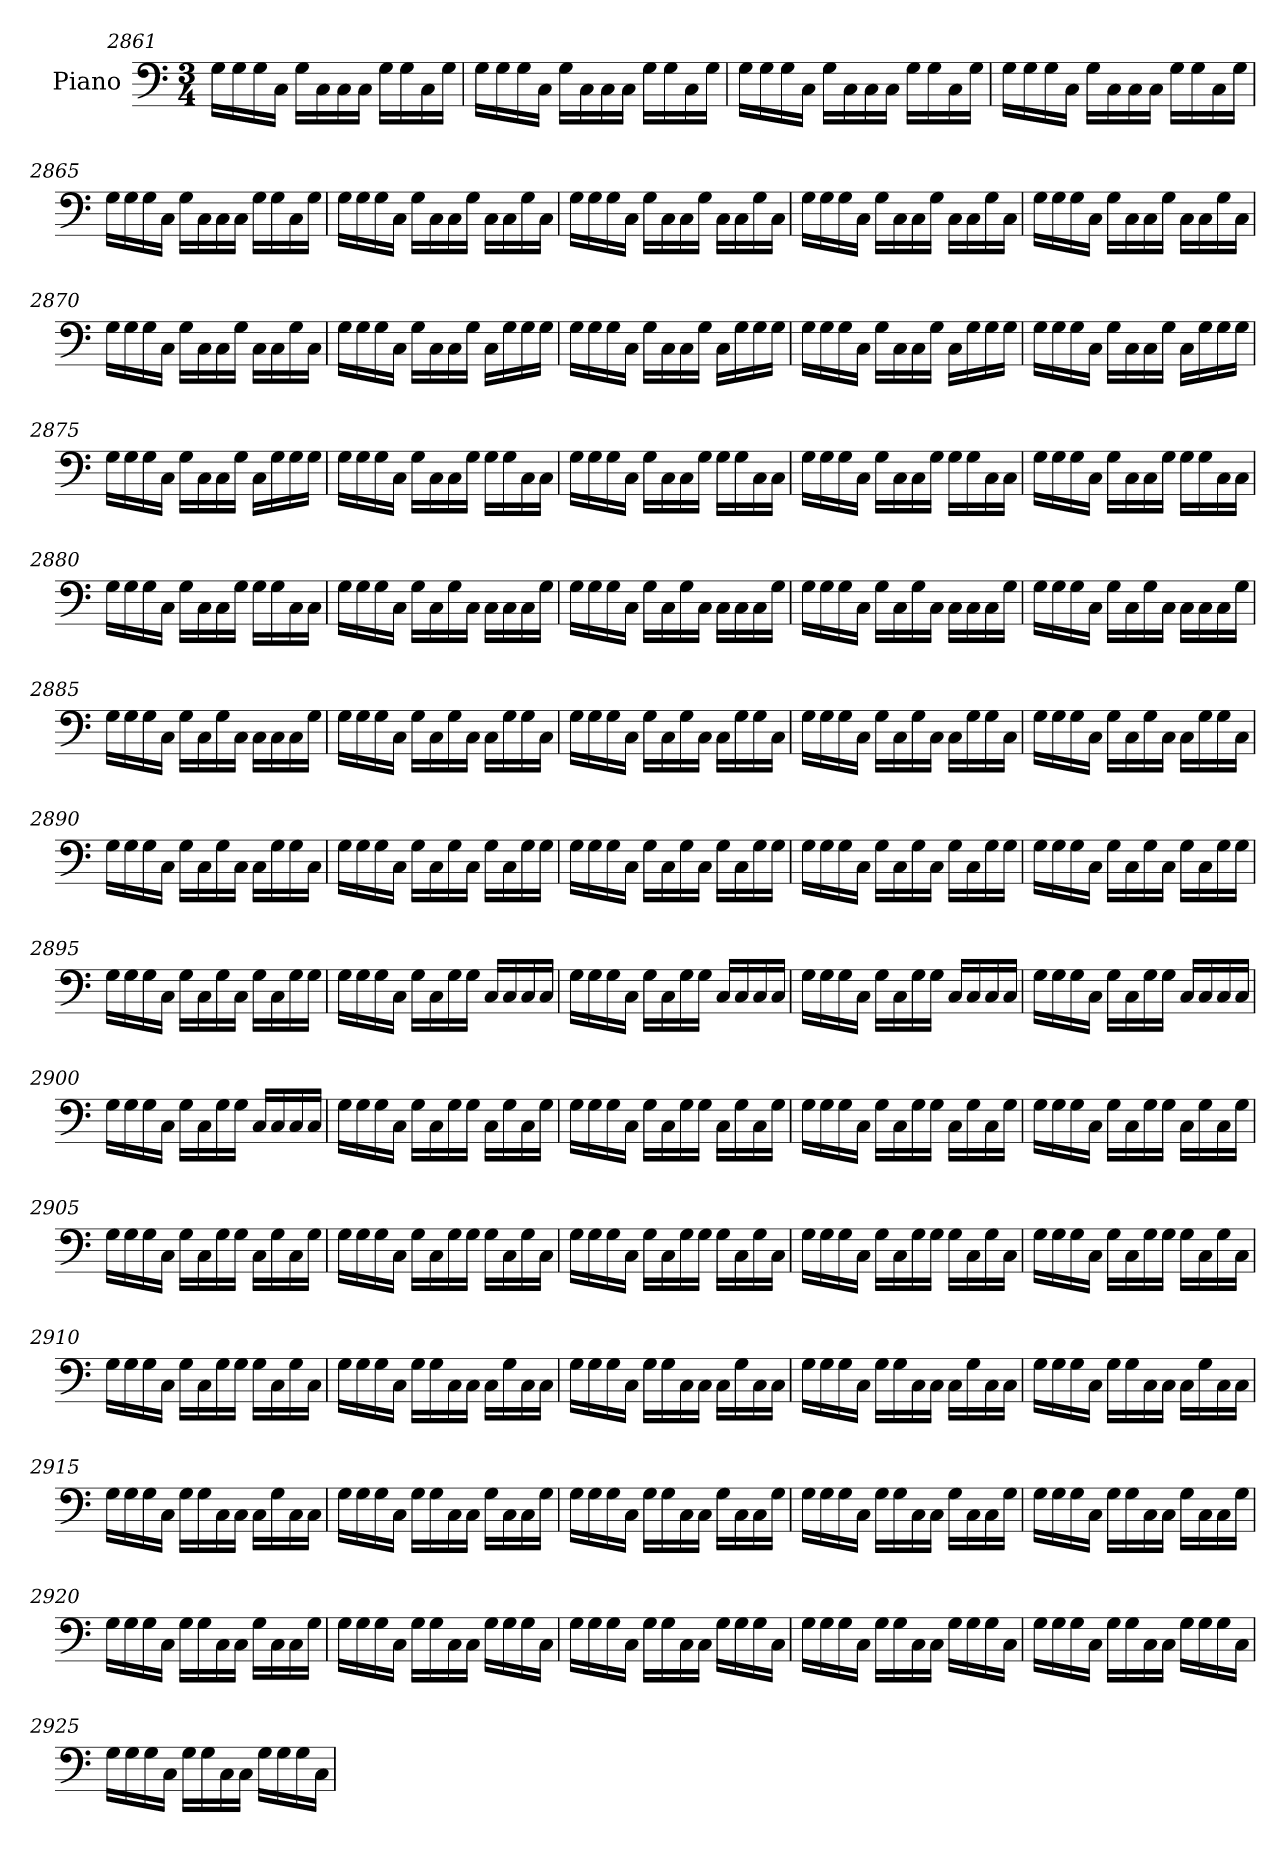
**kern
*part1
*staff1
*I"Piano
*I'Pno.
*clefF4
*k[]
*M3/4
=2861
16G\LL
16G\
16G\
16C\JJ
16G\LL
16C\
16C\
16C\JJ
16G\LL
16G\
16C\
16G\JJ
=2862
16G\LL
16G\
16G\
16C\JJ
16G\LL
16C\
16C\
16C\JJ
16G\LL
16G\
16C\
16G\JJ
!!LO:LB:g=z
=2863
16G\LL
16G\
16G\
16C\JJ
16G\LL
16C\
16C\
16C\JJ
16G\LL
16G\
16C\
16G\JJ
=2864
16G\LL
16G\
16G\
16C\JJ
16G\LL
16C\
16C\
16C\JJ
16G\LL
16G\
16C\
16G\JJ
=2865
16G\LL
16G\
16G\
16C\JJ
16G\LL
16C\
16C\
16C\JJ
16G\LL
16G\
16C\
16G\JJ
!!LO:LB:g=z
=2866
16G\LL
16G\
16G\
16C\JJ
16G\LL
16C\
16C\
16G\JJ
16C\LL
16C\
16G\
16C\JJ
=2867
16G\LL
16G\
16G\
16C\JJ
16G\LL
16C\
16C\
16G\JJ
16C\LL
16C\
16G\
16C\JJ
=2868
16G\LL
16G\
16G\
16C\JJ
16G\LL
16C\
16C\
16G\JJ
16C\LL
16C\
16G\
16C\JJ
!!LO:LB:g=z
=2869
16G\LL
16G\
16G\
16C\JJ
16G\LL
16C\
16C\
16G\JJ
16C\LL
16C\
16G\
16C\JJ
=2870
16G\LL
16G\
16G\
16C\JJ
16G\LL
16C\
16C\
16G\JJ
16C\LL
16C\
16G\
16C\JJ
=2871
16G\LL
16G\
16G\
16C\JJ
16G\LL
16C\
16C\
16G\JJ
16C\LL
16G\
16G\
16G\JJ
!!LO:LB:g=z
=2872
16G\LL
16G\
16G\
16C\JJ
16G\LL
16C\
16C\
16G\JJ
16C\LL
16G\
16G\
16G\JJ
=2873
16G\LL
16G\
16G\
16C\JJ
16G\LL
16C\
16C\
16G\JJ
16C\LL
16G\
16G\
16G\JJ
=2874
16G\LL
16G\
16G\
16C\JJ
16G\LL
16C\
16C\
16G\JJ
16C\LL
16G\
16G\
16G\JJ
!!LO:LB:g=z
=2875
16G\LL
16G\
16G\
16C\JJ
16G\LL
16C\
16C\
16G\JJ
16C\LL
16G\
16G\
16G\JJ
=2876
16G\LL
16G\
16G\
16C\JJ
16G\LL
16C\
16C\
16G\JJ
16G\LL
16G\
16C\
16C\JJ
=2877
16G\LL
16G\
16G\
16C\JJ
16G\LL
16C\
16C\
16G\JJ
16G\LL
16G\
16C\
16C\JJ
!!LO:PB:g=z
=2878
16G\LL
16G\
16G\
16C\JJ
16G\LL
16C\
16C\
16G\JJ
16G\LL
16G\
16C\
16C\JJ
=2879
16G\LL
16G\
16G\
16C\JJ
16G\LL
16C\
16C\
16G\JJ
16G\LL
16G\
16C\
16C\JJ
=2880
16G\LL
16G\
16G\
16C\JJ
16G\LL
16C\
16C\
16G\JJ
16G\LL
16G\
16C\
16C\JJ
!!LO:LB:g=z
=2881
16G\LL
16G\
16G\
16C\JJ
16G\LL
16C\
16G\
16C\JJ
16C\LL
16C\
16C\
16G\JJ
=2882
16G\LL
16G\
16G\
16C\JJ
16G\LL
16C\
16G\
16C\JJ
16C\LL
16C\
16C\
16G\JJ
=2883
16G\LL
16G\
16G\
16C\JJ
16G\LL
16C\
16G\
16C\JJ
16C\LL
16C\
16C\
16G\JJ
!!LO:LB:g=z
=2884
16G\LL
16G\
16G\
16C\JJ
16G\LL
16C\
16G\
16C\JJ
16C\LL
16C\
16C\
16G\JJ
=2885
16G\LL
16G\
16G\
16C\JJ
16G\LL
16C\
16G\
16C\JJ
16C\LL
16C\
16C\
16G\JJ
=2886
16G\LL
16G\
16G\
16C\JJ
16G\LL
16C\
16G\
16C\JJ
16C\LL
16G\
16G\
16C\JJ
!!LO:LB:g=z
=2887
16G\LL
16G\
16G\
16C\JJ
16G\LL
16C\
16G\
16C\JJ
16C\LL
16G\
16G\
16C\JJ
=2888
16G\LL
16G\
16G\
16C\JJ
16G\LL
16C\
16G\
16C\JJ
16C\LL
16G\
16G\
16C\JJ
=2889
16G\LL
16G\
16G\
16C\JJ
16G\LL
16C\
16G\
16C\JJ
16C\LL
16G\
16G\
16C\JJ
!!LO:LB:g=z
=2890
16G\LL
16G\
16G\
16C\JJ
16G\LL
16C\
16G\
16C\JJ
16C\LL
16G\
16G\
16C\JJ
=2891
16G\LL
16G\
16G\
16C\JJ
16G\LL
16C\
16G\
16C\JJ
16G\LL
16C\
16G\
16G\JJ
=2892
16G\LL
16G\
16G\
16C\JJ
16G\LL
16C\
16G\
16C\JJ
16G\LL
16C\
16G\
16G\JJ
!!LO:LB:g=z
=2893
16G\LL
16G\
16G\
16C\JJ
16G\LL
16C\
16G\
16C\JJ
16G\LL
16C\
16G\
16G\JJ
=2894
16G\LL
16G\
16G\
16C\JJ
16G\LL
16C\
16G\
16C\JJ
16G\LL
16C\
16G\
16G\JJ
=2895
16G\LL
16G\
16G\
16C\JJ
16G\LL
16C\
16G\
16C\JJ
16G\LL
16C\
16G\
16G\JJ
!!LO:LB:g=z
=2896
16G\LL
16G\
16G\
16C\JJ
16G\LL
16C\
16G\
16G\JJ
16C/LL
16C/
16C/
16C/JJ
=2897
16G\LL
16G\
16G\
16C\JJ
16G\LL
16C\
16G\
16G\JJ
16C/LL
16C/
16C/
16C/JJ
=2898
16G\LL
16G\
16G\
16C\JJ
16G\LL
16C\
16G\
16G\JJ
16C/LL
16C/
16C/
16C/JJ
!!LO:LB:g=z
=2899
16G\LL
16G\
16G\
16C\JJ
16G\LL
16C\
16G\
16G\JJ
16C/LL
16C/
16C/
16C/JJ
=2900
16G\LL
16G\
16G\
16C\JJ
16G\LL
16C\
16G\
16G\JJ
16C/LL
16C/
16C/
16C/JJ
=2901
16G\LL
16G\
16G\
16C\JJ
16G\LL
16C\
16G\
16G\JJ
16C\LL
16G\
16C\
16G\JJ
!!LO:LB:g=z
=2902
16G\LL
16G\
16G\
16C\JJ
16G\LL
16C\
16G\
16G\JJ
16C\LL
16G\
16C\
16G\JJ
=2903
16G\LL
16G\
16G\
16C\JJ
16G\LL
16C\
16G\
16G\JJ
16C\LL
16G\
16C\
16G\JJ
=2904
16G\LL
16G\
16G\
16C\JJ
16G\LL
16C\
16G\
16G\JJ
16C\LL
16G\
16C\
16G\JJ
!!LO:LB:g=z
=2905
16G\LL
16G\
16G\
16C\JJ
16G\LL
16C\
16G\
16G\JJ
16C\LL
16G\
16C\
16G\JJ
=2906
16G\LL
16G\
16G\
16C\JJ
16G\LL
16C\
16G\
16G\JJ
16G\LL
16C\
16G\
16C\JJ
=2907
16G\LL
16G\
16G\
16C\JJ
16G\LL
16C\
16G\
16G\JJ
16G\LL
16C\
16G\
16C\JJ
!!LO:LB:g=z
=2908
16G\LL
16G\
16G\
16C\JJ
16G\LL
16C\
16G\
16G\JJ
16G\LL
16C\
16G\
16C\JJ
=2909
16G\LL
16G\
16G\
16C\JJ
16G\LL
16C\
16G\
16G\JJ
16G\LL
16C\
16G\
16C\JJ
=2910
16G\LL
16G\
16G\
16C\JJ
16G\LL
16C\
16G\
16G\JJ
16G\LL
16C\
16G\
16C\JJ
!!LO:PB:g=z
=2911
16G\LL
16G\
16G\
16C\JJ
16G\LL
16G\
16C\
16C\JJ
16C\LL
16G\
16C\
16C\JJ
=2912
16G\LL
16G\
16G\
16C\JJ
16G\LL
16G\
16C\
16C\JJ
16C\LL
16G\
16C\
16C\JJ
=2913
16G\LL
16G\
16G\
16C\JJ
16G\LL
16G\
16C\
16C\JJ
16C\LL
16G\
16C\
16C\JJ
!!LO:LB:g=z
=2914
16G\LL
16G\
16G\
16C\JJ
16G\LL
16G\
16C\
16C\JJ
16C\LL
16G\
16C\
16C\JJ
=2915
16G\LL
16G\
16G\
16C\JJ
16G\LL
16G\
16C\
16C\JJ
16C\LL
16G\
16C\
16C\JJ
=2916
16G\LL
16G\
16G\
16C\JJ
16G\LL
16G\
16C\
16C\JJ
16G\LL
16C\
16C\
16G\JJ
!!LO:LB:g=z
=2917
16G\LL
16G\
16G\
16C\JJ
16G\LL
16G\
16C\
16C\JJ
16G\LL
16C\
16C\
16G\JJ
=2918
16G\LL
16G\
16G\
16C\JJ
16G\LL
16G\
16C\
16C\JJ
16G\LL
16C\
16C\
16G\JJ
=2919
16G\LL
16G\
16G\
16C\JJ
16G\LL
16G\
16C\
16C\JJ
16G\LL
16C\
16C\
16G\JJ
!!LO:LB:g=z
=2920
16G\LL
16G\
16G\
16C\JJ
16G\LL
16G\
16C\
16C\JJ
16G\LL
16C\
16C\
16G\JJ
=2921
16G\LL
16G\
16G\
16C\JJ
16G\LL
16G\
16C\
16C\JJ
16G\LL
16G\
16G\
16C\JJ
=2922
16G\LL
16G\
16G\
16C\JJ
16G\LL
16G\
16C\
16C\JJ
16G\LL
16G\
16G\
16C\JJ
!!LO:LB:g=z
=2923
16G\LL
16G\
16G\
16C\JJ
16G\LL
16G\
16C\
16C\JJ
16G\LL
16G\
16G\
16C\JJ
=2924
16G\LL
16G\
16G\
16C\JJ
16G\LL
16G\
16C\
16C\JJ
16G\LL
16G\
16G\
16C\JJ
=2925
16G\LL
16G\
16G\
16C\JJ
16G\LL
16G\
16C\
16C\JJ
16G\LL
16G\
16G\
16C\JJ
=
*-
